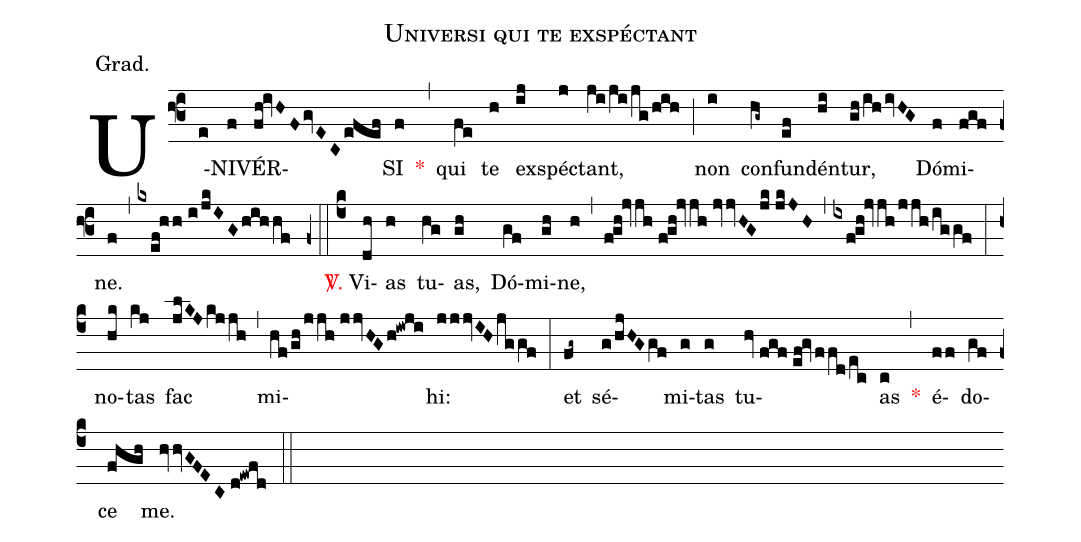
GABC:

name:Universi qui te exspéctant;
annotation:Grad.;
mode:I.;
office-part:Gradual;
%%
(f3) U(e)NI(f)VÉR(fh!ivHFgvECefef)SI(f) <v>\red{*}</v>(,) qui(fe) te(h) ex(ij)spéc(j)tant,(ji/ji/jg/hih) (;) non(i) con(hg~)fun(ef)dén(hi)tur,(gh/ih/ivHG) Dó(f)mi(fgf)ne.(f) (,) (kxef!hh//i/jkIGhih/hf) (z0::c4) <v>\red{\Vbar.}</v> Vi(dh)as(h) tu(hg)as,(gh) Dó(gf)mi(gh)ne,(h) (,) (f!gh!jvjh//f!gh!jvjh//jvjvHG/jk//jkJH) (,) (ixf!gh!jvjh/jjh/iggf) (:) no(hk)tas(kj) fac(jlKJkjjh) (,) mi(hf/gh/jjh///jjvHGh!iwji)hi:(jjjvIHjg/gf) (:) et(fg~) sé(g/hjHGgf)mi(g)tas(g) tu(hv//fgf//ef!gvf/fd/ec)as(c) <v>\red{*}</v>(,) é(ff)do(gf)ce(fhgh) me.(hvhvGFEC//d!ewfd) (::)
